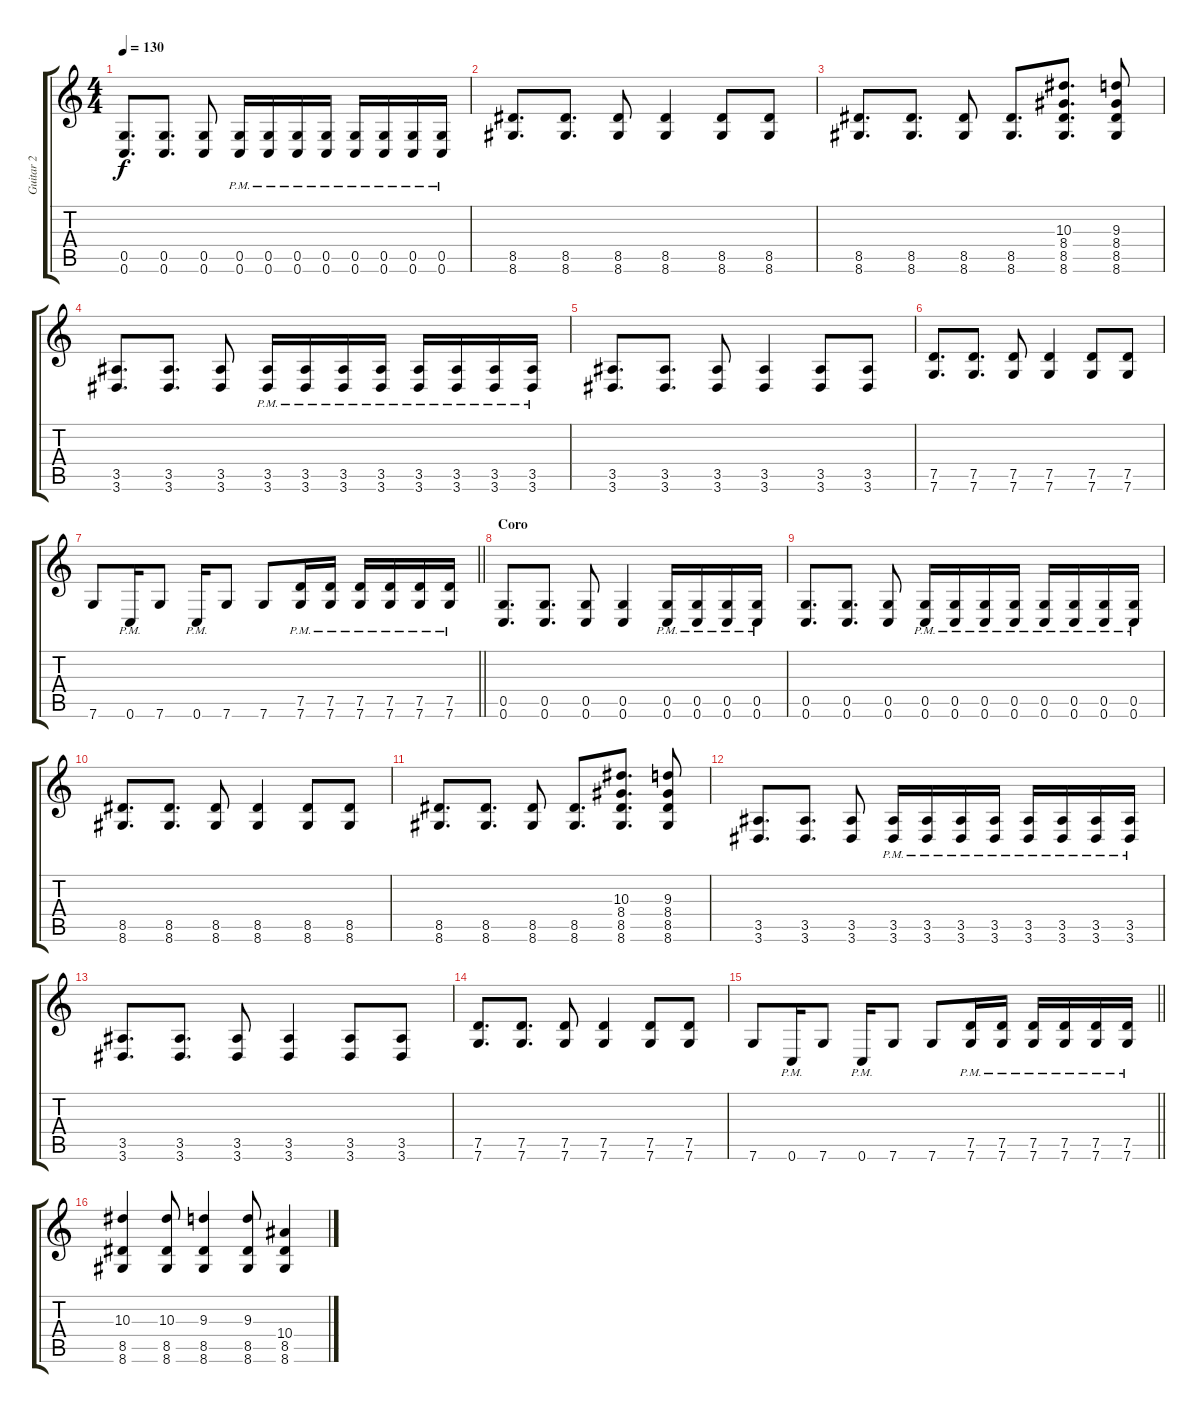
\track ("Guitar 2" "Guitar 2") {instrument overdrivenguitar}
\staff {score tabs}
\tuning (D4 A3 F3 C3 G2 C2) {hide}
\ts (4 4)
\tempo 130
\clef g2
\ks c
(0.5 0.6).8{d dy f} (0.5 0.6).8{d} (0.5 0.6).8 (0.5{pm} 0.6).16 (0.5{pm} 0.6).16 (0.5{pm} 0.6).16 (0.5{pm} 0.6).16 (0.5{pm} 0.6).16 (0.5{pm} 0.6).16 (0.5{pm} 0.6).16 (0.5{pm} 0.6).16 |
(8.5 8.6).8{d} (8.5 8.6).8{d} (8.5 8.6).8 (8.5 8.6).4 (8.5 8.6).8 (8.5 8.6).8 |
(8.5 8.6).8{d} (8.5 8.6).8{d} (8.5 8.6).8 (8.5 8.6).8{d} (10.3 8.4 8.5 8.6).8{d} (9.3 8.4 8.5 8.6).8 |
(3.5 3.6).8{d} (3.5 3.6).8{d} (3.5 3.6).8 (3.5{pm} 3.6).16 (3.5{pm} 3.6).16 (3.5{pm} 3.6).16 (3.5{pm} 3.6).16 (3.5{pm} 3.6).16 (3.5{pm} 3.6).16 (3.5{pm} 3.6).16 (3.5{pm} 3.6).16 |
(3.5 3.6).8{d} (3.5 3.6).8{d} (3.5 3.6).8 (3.5 3.6).4 (3.5 3.6).8 (3.5 3.6).8 |
(7.5 7.6).8{d} (7.5 7.6).8{d} (7.5 7.6).8 (7.5 7.6).4 (7.5 7.6).8 (7.5 7.6).8 |
\barLineRight lightlight
7.6.8 0.6{pm}.16 7.6.8 0.6{pm}.16 7.6.8 7.6.8 (7.5{pm} 7.6).16 (7.5{pm} 7.6).16 (7.5{pm} 7.6).16 (7.5{pm} 7.6).16 (7.5{pm} 7.6).16 (7.5{pm} 7.6).16 |
\section ("" "Coro")
(0.5 0.6).8{d} (0.5 0.6).8{d} (0.5 0.6).8 (0.5 0.6).4 (0.5{pm} 0.6).16 (0.5{pm} 0.6).16 (0.5{pm} 0.6).16 (0.5{pm} 0.6).16 |
(0.5 0.6).8{d} (0.5 0.6).8{d} (0.5 0.6).8 (0.5{pm} 0.6).16 (0.5{pm} 0.6).16 (0.5{pm} 0.6).16 (0.5{pm} 0.6).16 (0.5{pm} 0.6).16 (0.5{pm} 0.6).16 (0.5{pm} 0.6).16 (0.5{pm} 0.6).16 |
(8.5 8.6).8{d} (8.5 8.6).8{d} (8.5 8.6).8 (8.5 8.6).4 (8.5 8.6).8 (8.5 8.6).8 |
(8.5 8.6).8{d} (8.5 8.6).8{d} (8.5 8.6).8 (8.5 8.6).8{d} (10.3 8.4 8.5 8.6).8{d} (9.3 8.4 8.5 8.6).8 |
(3.5 3.6).8{d} (3.5 3.6).8{d} (3.5 3.6).8 (3.5{pm} 3.6).16 (3.5{pm} 3.6).16 (3.5{pm} 3.6).16 (3.5{pm} 3.6).16 (3.5{pm} 3.6).16 (3.5{pm} 3.6).16 (3.5{pm} 3.6).16 (3.5{pm} 3.6).16 |
(3.5 3.6).8{d} (3.5 3.6).8{d} (3.5 3.6).8 (3.5 3.6).4 (3.5 3.6).8 (3.5 3.6).8 |
(7.5 7.6).8{d} (7.5 7.6).8{d} (7.5 7.6).8 (7.5 7.6).4 (7.5 7.6).8 (7.5 7.6).8 |
\barLineRight lightlight
7.6.8 0.6{pm}.16 7.6.8 0.6{pm}.16 7.6.8 7.6.8 (7.5{pm} 7.6).16 (7.5{pm} 7.6).16 (7.5{pm} 7.6).16 (7.5{pm} 7.6).16 (7.5{pm} 7.6).16 (7.5{pm} 7.6).16 |
(10.3 8.5 8.6).4 (10.3 8.5 8.6).8 (9.3 8.5 8.6).4 (9.3 8.5 8.6).8 (10.4 8.5 8.6).4
